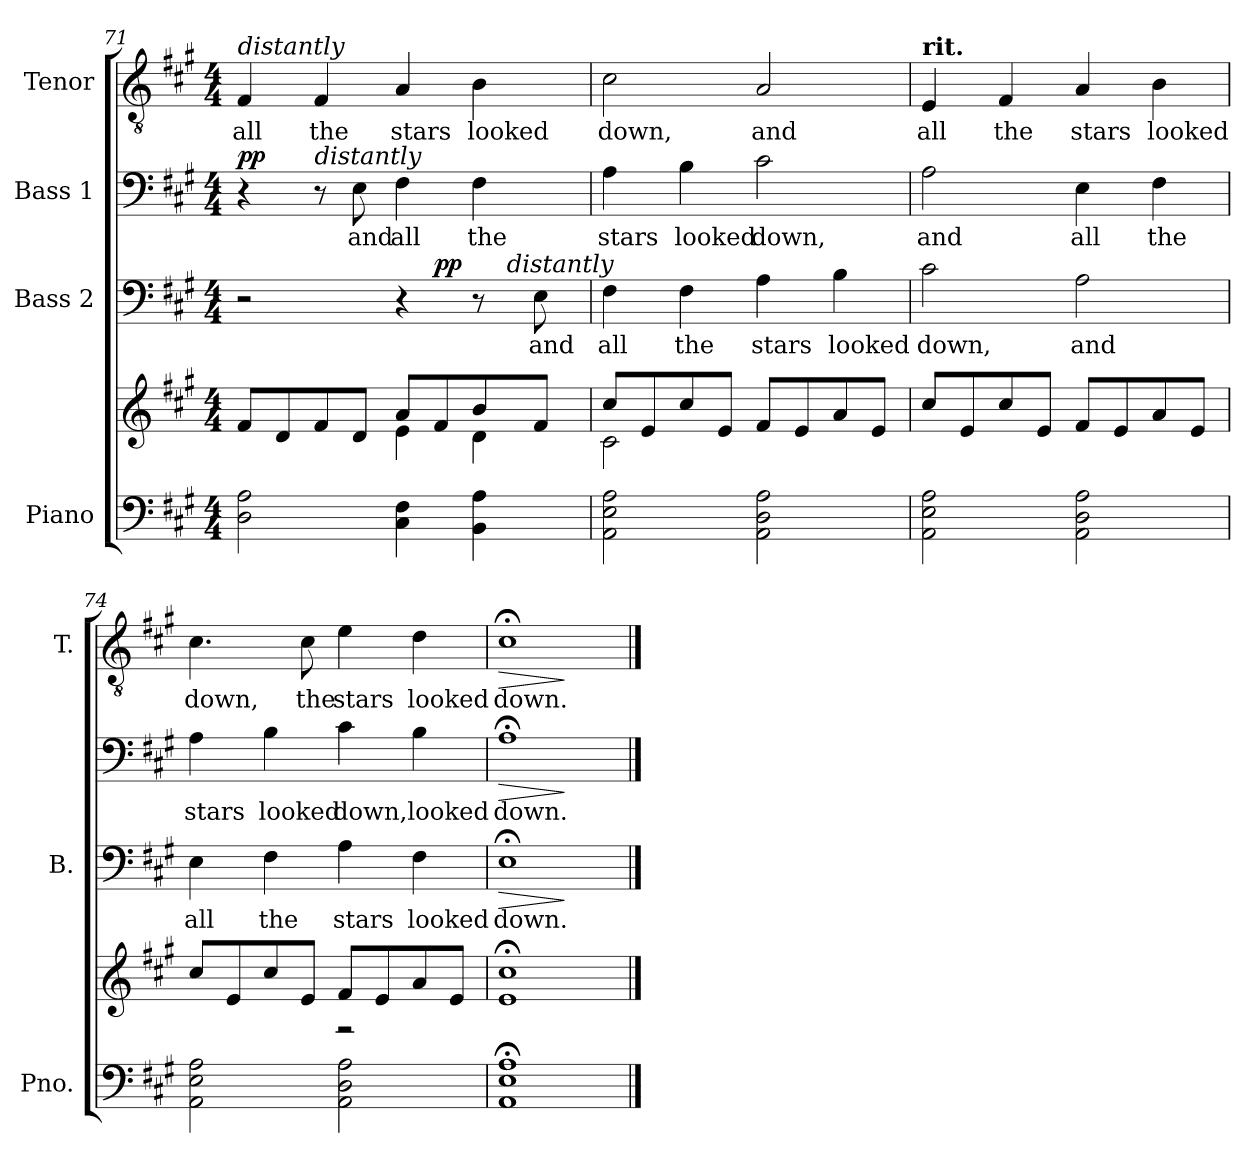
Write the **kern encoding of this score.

**kern	**kern	**kern	**text	**dynam	**kern	**text	**dynam	**kern	**text	**dynam
*part4	*part4	*part3	*part3	*part3	*part2	*part2	*part2	*part1	*part1	*part1
*staff5	*staff4	*staff3	*staff3	*staff3	*staff2	*staff2	*staff2	*staff1	*staff1	*staff1
*I"Piano	*	*I"Bass 2	*	*	*I"Bass 1	*	*	*I"Tenor	*	*
*I'Pno.	*	*I'B.	*	*	*	*	*	*I'T.	*	*
*clefF4	*clefG2	*clefF4	*	*	*clefF4	*	*	*clefGv2	*	*
*	*	*	*	*	*	*	*	*ITrd7c12	*	*
*k[f#c#g#]	*k[f#c#g#]	*k[f#c#g#]	*	*	*k[f#c#g#]	*	*	*k[f#c#g#]	*	*
*A:	*A:	*A:	*	*	*A:	*	*	*A:	*	*
*M4/4	*M4/4	*M4/4	*	*	*M4/4	*	*	*M4/4	*	*
=71	=71	=71	=71	=71	=71	=71	=71	=71	=71	=71
*	*^	*	*	*	*	*	*	*	*	*
!	!	!	!	!	!	!	!	!	!LO:TX:a:i:t=distantly	!	!
!	!	!	!	!	!	!	!	!	!	!LO:LY:b:color=#000000	!
*	*	*	*^	*	*	*	*	*	*	*	*
*	*	*	*	*^	*	*	*	*	*	*	*	*
2Di\ 2Ai	8f#i/L	2ryy	2r	2ryy	2ryy	.	.	4r	.	pp	4FF#i/	all	.
.	8di/	.	.	.	.	.	.	.	.	.	.	.	.
!	!	!	!	!	!	!	!	!LO:TX:a:i:t=distantly	!	!	!	!	!
!	!	!	!	!	!	!	!	!	!	!	!	!LO:LY:b:color=#000000	!
.	8f#i/	.	.	.	.	.	.	8r	.	.	4FF#i/	the	.
!	!	!	!	!	!	!	!	!	!LO:LY:b:color=#000000	!	!	!	!
.	8di/J	.	.	.	.	.	.	8Ei\	and	.	.	.	.
!	!	!	!	!	!	!	!	!	!LO:LY:b:color=#000000	!	!	!	!
!	!	!	!	!	!	!	!	!	!	!	!	!LO:LY:b:color=#000000	!
4C#i\ 4F#i	8ai/L	4ei\	4r	8ryy	4ryy	.	.	4F#i\	all	.	4AAi/	stars	.
.	8f#i/	.	.	4.ryy	.	.	pp	.	.	.	.	.	.
!	!	!	!	!	!	!	!	!	!LO:LY:b:color=#000000	!	!	!	!
!	!	!	!	!	!	!	!	!	!	!	!	!LO:LY:b:color=#000000	!
4BBi\ 4Ai	8bi/	4di\	8r	.	32ryy	.	.	4F#i\	the	.	4BBi\	looked	.
.	.	.	.	.	64ryy	.	.	.	.	.	.	.	.
.	.	.	.	.	256..ryy	.	.	.	.	.	.	.	.
!	!	!	!	!	!LO:TX:a:i:t=distantly	!	!	!	!	!	!	!	!
.	.	.	.	.	8ryy	.	.	.	.	.	.	.	.
!	!	!	!	!	!	!LO:LY:b:color=#000000	!	!	!	!	!	!	!
.	8f#i/J	.	8Ei\	.	.	and	.	.	.	.	.	.	.
.	.	.	.	.	16ryy	.	.	.	.	.	.	.	.
.	.	.	.	.	128ryy	.	.	.	.	.	.	.	.
.	.	.	.	.	1024ryy	.	.	.	.	.	.	.	.
*	*	*	*v	*v	*v	*	*	*	*	*	*	*	*
=72	=72	=72	=72	=72	=72	=72	=72	=72	=72	=72	=72
*	*	*	*^	*	*	*	*	*	*	*	*
*	*	*	*	*^	*	*	*	*	*	*	*	*
!	!	!	!	!	!	!LO:LY:b:color=#000000	!	!	!	!	!	!	!
*	*	*	*v	*v	*v	*	*	*	*	*	*	*	*
*	*	*	*^	*	*	*	*	*	*	*	*
*	*	*	*	*^	*	*	*	*	*	*	*	*
!	!	!	!	!	!	!	!	!	!LO:LY:b:color=#000000	!	!	!	!
*	*	*	*v	*v	*v	*	*	*	*	*	*	*	*
*	*	*	*^	*	*	*	*	*	*	*	*
*	*	*	*	*^	*	*	*	*	*	*	*	*
!	!	!	!	!	!	!	!	!	!	!	!	!LO:LY:b:color=#000000	!
*	*	*	*v	*v	*v	*	*	*	*	*	*	*	*
2AAi\ 2Ei 2Ai	8cc#i/L	2c#i\	4F#i\	all	.	4Ai\	stars	.	2C#i\	down,	.
.	8ei/	.	.	.	.	.	.	.	.	.	.
!	!	!	!	!LO:LY:b:color=#000000	!	!	!	!	!	!	!
!	!	!	!	!	!	!	!LO:LY:b:color=#000000	!	!	!	!
.	8cc#i/	.	4F#i\	the	.	4Bi\	looked	.	.	.	.
.	8ei/J	.	.	.	.	.	.	.	.	.	.
!	!	!	!	!LO:LY:b:color=#000000	!	!	!	!	!	!	!
!	!	!	!	!	!	!	!LO:LY:b:color=#000000	!	!	!	!
!	!	!	!	!	!	!	!	!	!	!LO:LY:b:color=#000000	!
2AAi\ 2Di 2Ai	8f#i/L	2ryy	4Ai\	stars	.	2c#i\	down,	.	2AAi/	and	.
.	8ei/	.	.	.	.	.	.	.	.	.	.
!	!	!	!	!LO:LY:b:color=#000000	!	!	!	!	!	!	!
.	8ai/	.	4Bi\	looked	.	.	.	.	.	.	.
.	8ei/J	.	.	.	.	.	.	.	.	.	.
*	*v	*v	*	*	*	*	*	*	*	*	*
!!LO:LB:g=z
=73	=73	=73	=73	=73	=73	=73	=73	=73	=73	=73
!	!	!	!LO:LY:b:color=#000000	!	!	!	!	!	!	!
!	!	!	!	!	!	!LO:LY:b:color=#000000	!	!	!	!
!	!	!	!	!	!	!	!	!LO:TX:a:B:t=rit.	!	!
!	!	!	!	!	!	!	!	!	!LO:LY:b:color=#000000	!
2AAi\ 2Ei 2Ai	8cc#i/L	2c#i\	down,	.	2Ai\	and	.	4EEi/	all	.
.	8ei/	.	.	.	.	.	.	.	.	.
!	!	!	!	!	!	!	!	!	!LO:LY:b:color=#000000	!
.	8cc#i/	.	.	.	.	.	.	4FF#i/	the	.
.	8ei/J	.	.	.	.	.	.	.	.	.
!	!	!	!LO:LY:b:color=#000000	!	!	!	!	!	!	!
!	!	!	!	!	!	!LO:LY:b:color=#000000	!	!	!	!
!	!	!	!	!	!	!	!	!	!LO:LY:b:color=#000000	!
2AAi\ 2Di 2Ai	8f#i/L	2Ai\	and	.	4Ei\	all	.	4AAi/	stars	.
.	8ei/	.	.	.	.	.	.	.	.	.
!	!	!	!	!	!	!LO:LY:b:color=#000000	!	!	!	!
!	!	!	!	!	!	!	!	!	!LO:LY:b:color=#000000	!
.	8ai/	.	.	.	4F#i\	the	.	4BBi\	looked	.
.	8ei/J	.	.	.	.	.	.	.	.	.
=74	=74	=74	=74	=74	=74	=74	=74	=74	=74	=74
*	*^	*	*	*	*	*	*	*	*	*
!	!	!	!	!LO:LY:b:color=#000000	!	!	!	!	!	!	!
!	!	!	!	!	!	!	!LO:LY:b:color=#000000	!	!	!	!
!	!	!	!	!	!	!	!	!	!	!LO:LY:b:color=#000000	!
2AAi\ 2Ei 2Ai	8cc#i/L	2ryy	4Ei\	all	.	4Ai\	stars	.	4.C#i\	down,	.
.	8ei/	.	.	.	.	.	.	.	.	.	.
!	!	!	!	!LO:LY:b:color=#000000	!	!	!	!	!	!	!
!	!	!	!	!	!	!	!LO:LY:b:color=#000000	!	!	!	!
.	8cc#i/	.	4F#i\	the	.	4Bi\	looked	.	.	.	.
!	!	!	!	!	!	!	!	!	!	!LO:LY:b:color=#000000	!
.	8ei/J	.	.	.	.	.	.	.	8C#i\	the	.
!	!	!	!	!LO:LY:b:color=#000000	!	!	!	!	!	!	!
!	!	!	!	!	!	!	!LO:LY:b:color=#000000	!	!	!	!
!	!	!	!	!	!	!	!	!	!	!LO:LY:b:color=#000000	!
2AAi\ 2Di 2Ai	8f#i/L	2r	4Ai\	stars	.	4c#i\	down,	.	4Ei\	stars	.
.	8ei/	.	.	.	.	.	.	.	.	.	.
!	!	!	!	!LO:LY:b:color=#000000	!	!	!	!	!	!	!
!	!	!	!	!	!	!	!LO:LY:b:color=#000000	!	!	!	!
!	!	!	!	!	!	!	!	!	!	!LO:LY:b:color=#000000	!
.	8ai/	.	4F#i\	looked	.	4Bi\	looked	.	4Di\	looked	.
.	8ei/J	.	.	.	.	.	.	.	.	.	.
*	*v	*v	*	*	*	*	*	*	*	*	*
=75	=75	=75	=75	=75	=75	=75	=75	=75	=75	=75
!	!	!	!LO:LY:b:color=#000000	!LO:HP:b	!	!	!	!	!	!
!	!	!	!	!	!	!LO:LY:b:color=#000000	!LO:HP:b	!	!	!
!	!	!	!	!	!	!	!	!	!LO:LY:b:color=#000000	!LO:HP:b
1AAi; 1Ei; 1Ai;	1ei; 1cc#i;	1E;i	down.	>	1A;i	down.	>	1C#;i	down.	>
.	.	.	.	]	.	.	]	.	.	]
==	==	==	==	==	==	==	==	==	==	==
*-	*-	*-	*-	*-	*-	*-	*-	*-	*-	*-
